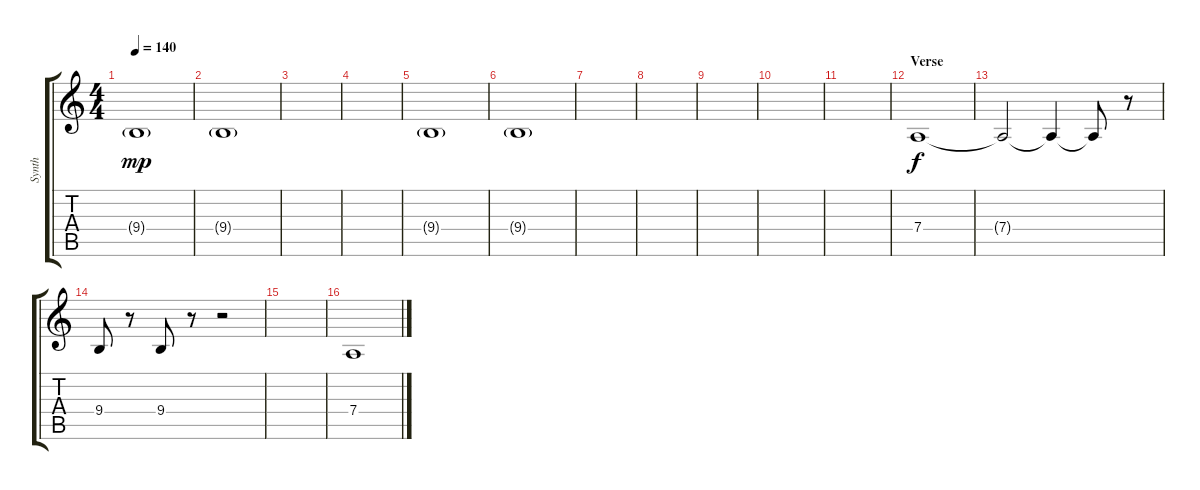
\track ("Synth" "Synth") {instrument stringensemble1}
\staff {score tabs}
\tuning (E4 B3 G3 D3 A2 E2) {hide}
\ts (4 4)
\tempo 140
\clef g2
\ks c
9.4{g}.1{dy mp} |
9.4{g}.1 |
|
|
9.4{g}.1 |
9.4{g}.1 |
|
|
|
|
|
\section ("" "Verse")
7.4.1{dy f} |
7.4{t}.2 7.4{t}.4 7.4{t}.8 r.8 |
9.4.8 r.8 9.4.8 r.8 r.2 |
|
7.4.1
